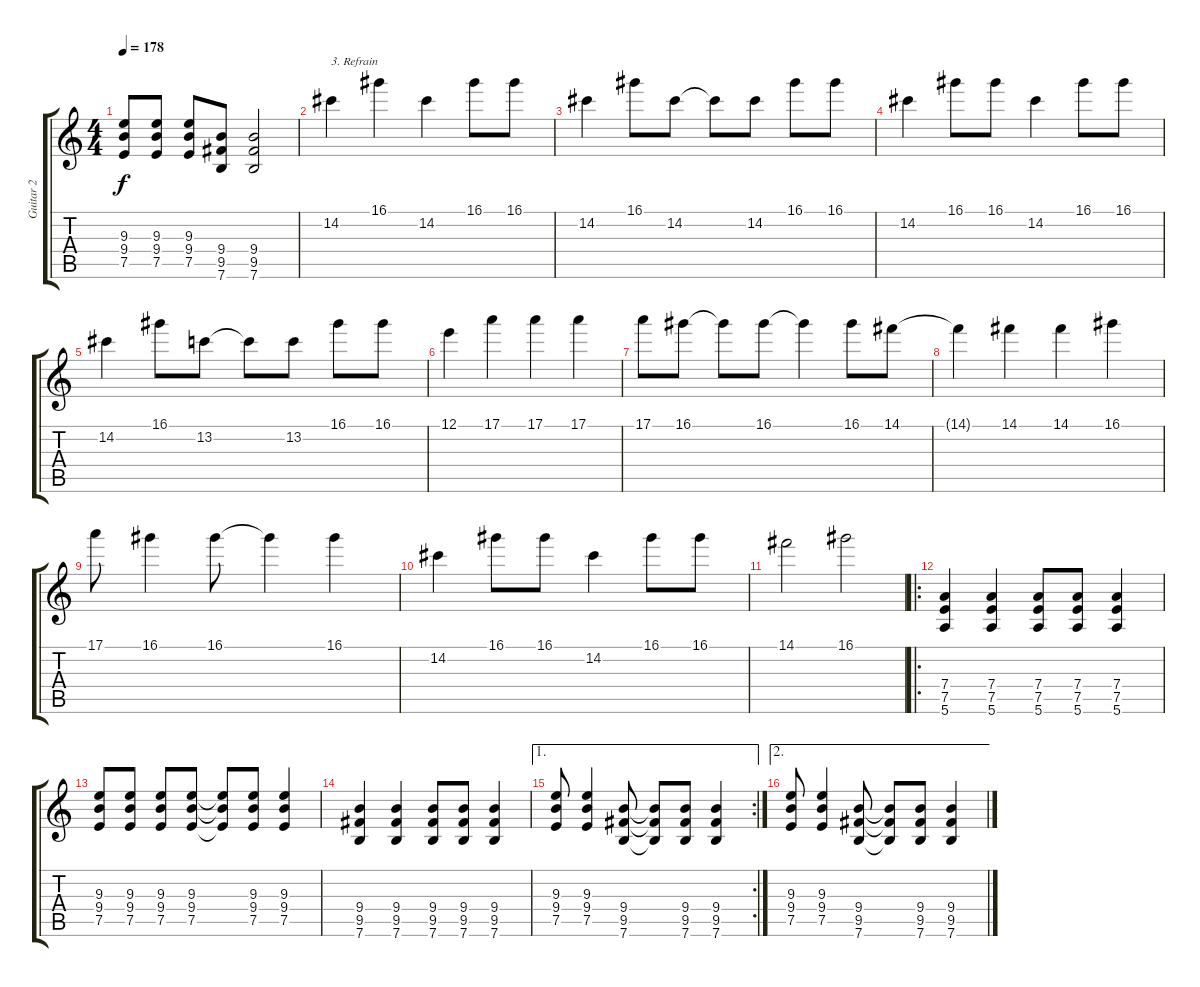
\track ("Guitar 2" "Guitar 2") {instrument overdrivenguitar}
\staff {score tabs}
\tuning (E4 B3 G3 D3 A2 E2) {hide}
\ts (4 4)
\tempo 178
\clef g2
\ks c
(9.3 9.4 7.5).8{dy f} (9.3 9.4 7.5).8 (9.3 9.4 7.5).8 (9.4 9.5 7.6).8 (9.4 9.5 7.6).2 |
14.2.4{txt "3. Refrain"} 16.1.4 14.2.4 16.1.8 16.1.8 |
14.2.4 16.1.8 14.2.8 14.2{t}.8 14.2.8 16.1.8 16.1.8 |
14.2.4 16.1.8 16.1.8 14.2.4 16.1.8 16.1.8 |
14.2.4 16.1.8 13.2.8 13.2{t}.8 13.2.8 16.1.8 16.1.8 |
12.1.4 17.1.4 17.1.4 17.1.4 |
17.1.8 16.1.8 16.1{t}.8 16.1.8 16.1{t}.4 16.1.8 14.1.8 |
14.1{t}.4 14.1.4 14.1.4 16.1.4 |
17.1.8 16.1.4 16.1.8 16.1{t}.4 16.1.4 |
14.2.4 16.1.8 16.1.8 14.2.4 16.1.8 16.1.8 |
14.1.2 16.1.2 |
\ro
(7.4 7.5 5.6).4 (7.4 7.5 5.6).4 (7.4 7.5 5.6).8 (7.4 7.5 5.6).8 (7.4 7.5 5.6).4 |
(9.3 9.4 7.5).8 (9.3 9.4 7.5).8 (9.3 9.4 7.5).8 (9.3 9.4 7.5).8 (9.3{t} 9.4{t} 7.5{t}).8 (9.3 9.4 7.5).8 (9.3 9.4 7.5).4 |
(9.4 9.5 7.6).4 (9.4 9.5 7.6).4 (9.4 9.5 7.6).8 (9.4 9.5 7.6).8 (9.4 9.5 7.6).4 |
\ae 1
\rc 2
(9.3 9.4 7.5).8 (9.3 9.4 7.5).4 (9.4 9.5 7.6).8 (9.4{t} 9.5{t} 7.6{t}).8 (9.4 9.5 7.6).8 (9.4 9.5 7.6).4 |
\ae 2
(9.3 9.4 7.5).8 (9.3 9.4 7.5).4 (9.4 9.5 7.6).8 (9.4{t} 9.5{t} 7.6{t}).8 (9.4 9.5 7.6).8 (9.4 9.5 7.6).4
